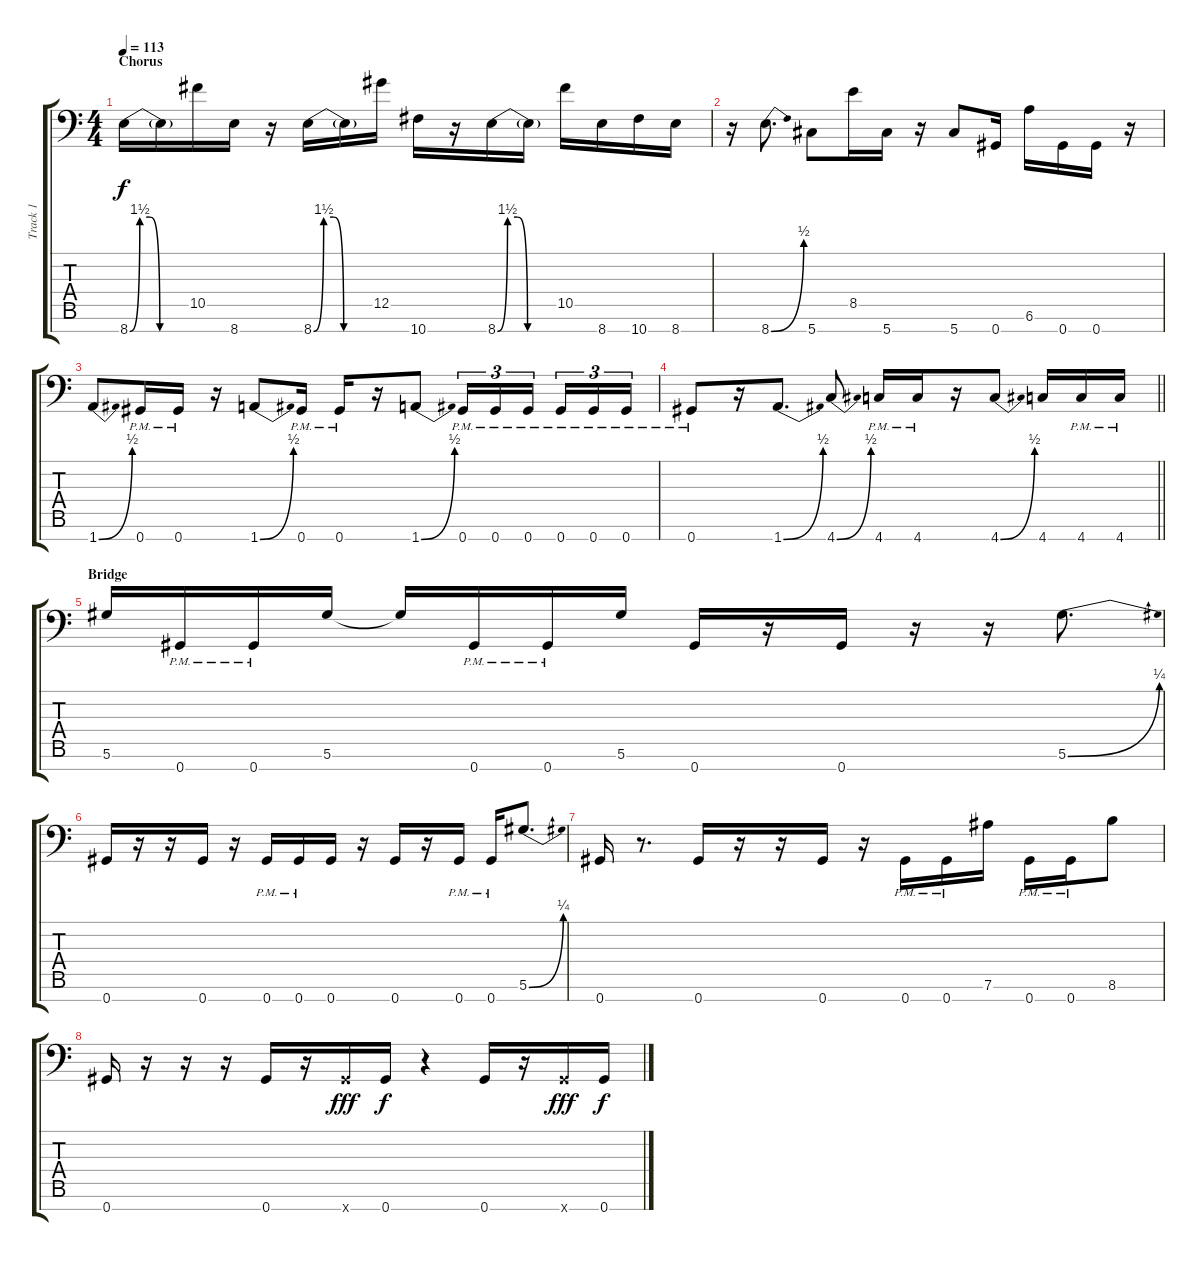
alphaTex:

\track ("Track 1" "Track 1") {instrument distortionguitar}
\staff {score tabs}
\tuning (Eb4 Bb3 Gb3 Db3 Ab2 Eb2 Ab1) {hide}
\ts (4 4)
\section ("" "Chorus")
\tempo 113
\clef f4
\ks c
8.7{be (custom 0 0 10 6 20 6 30 0 60 0)}.16{dy f} 8.7{t}.16 10.5.16 8.7.16 r.16 8.7{be (custom 0 0 10 6 20 6 30 0 60 0)}.16 8.7{t}.16 12.5.16 10.7.16 r.16 8.7{be (custom 0 0 10 6 20 6 30 0 60 0)}.16 8.7{t}.16 10.5.16 8.7.16 10.7.16 8.7.16 |
r.16 8.7{be (bend 0 0 60 2)}.8{d} 5.7.8 8.5.16 5.7.16 r.16 5.7.8 0.7.16 6.6.16 0.7.16 0.7.16 r.16 |
1.7{be (bend 0 0 60 2)}.8 0.7{pm}.16 0.7{pm}.16 r.16 1.7{be (bend 0 0 60 2)}.8 0.7{pm}.16 0.7{pm}.16 r.16 1.7{be (bend 0 0 60 2)}.8 0.7{pm}.16{tu (3 2)} 0.7{pm}.16{tu (3 2)} 0.7{pm}.16{tu (3 2) beam splitsecondary} 0.7{pm}.16{tu (3 2)} 0.7{pm}.16{tu (3 2)} 0.7{pm}.16{tu (3 2)} |
\barLineRight lightlight
0.7{pm}.8 r.16 1.7{be (bend 0 0 60 2)}.8{d} 4.7{be (bend 0 0 60 2)}.8 4.7{pm}.16 4.7{pm}.16 r.16 4.7{be (bend 0 0 60 2)}.8 4.7.16 4.7{pm}.16 4.7{pm}.16 |
\section ("" "Bridge")
5.6.16 0.7{pm}.16 0.7{pm}.16 5.6.16 5.6{t}.16 0.7{pm}.16 0.7{pm}.16 5.6.16 0.7.16 r.16 0.7.16 r.16 r.16 5.6{be (bend 0 0 60 1)}.8{d} |
0.7.16 r.16 r.16 0.7.16 r.16 0.7{pm}.16 0.7{pm}.16 0.7.16 r.16 0.7.16 r.16 0.7{pm}.16 0.7{pm}.16 5.6{be (bend 0 0 60 1)}.8{d} |
0.7.16 r.8{d} 0.7.16 r.16 r.16 0.7.16 r.16 0.7{pm}.16 0.7{pm}.16 7.6.16 0.7{pm}.16 0.7{pm}.16 8.6.8 |
0.7.16 r.16 r.16 r.16 0.7.16 r.16 0.7{x}.16{dy fff} 0.7.16{dy f} r.4 0.7.16 r.16 0.7{x}.16{dy fff} 0.7.16{dy f}
